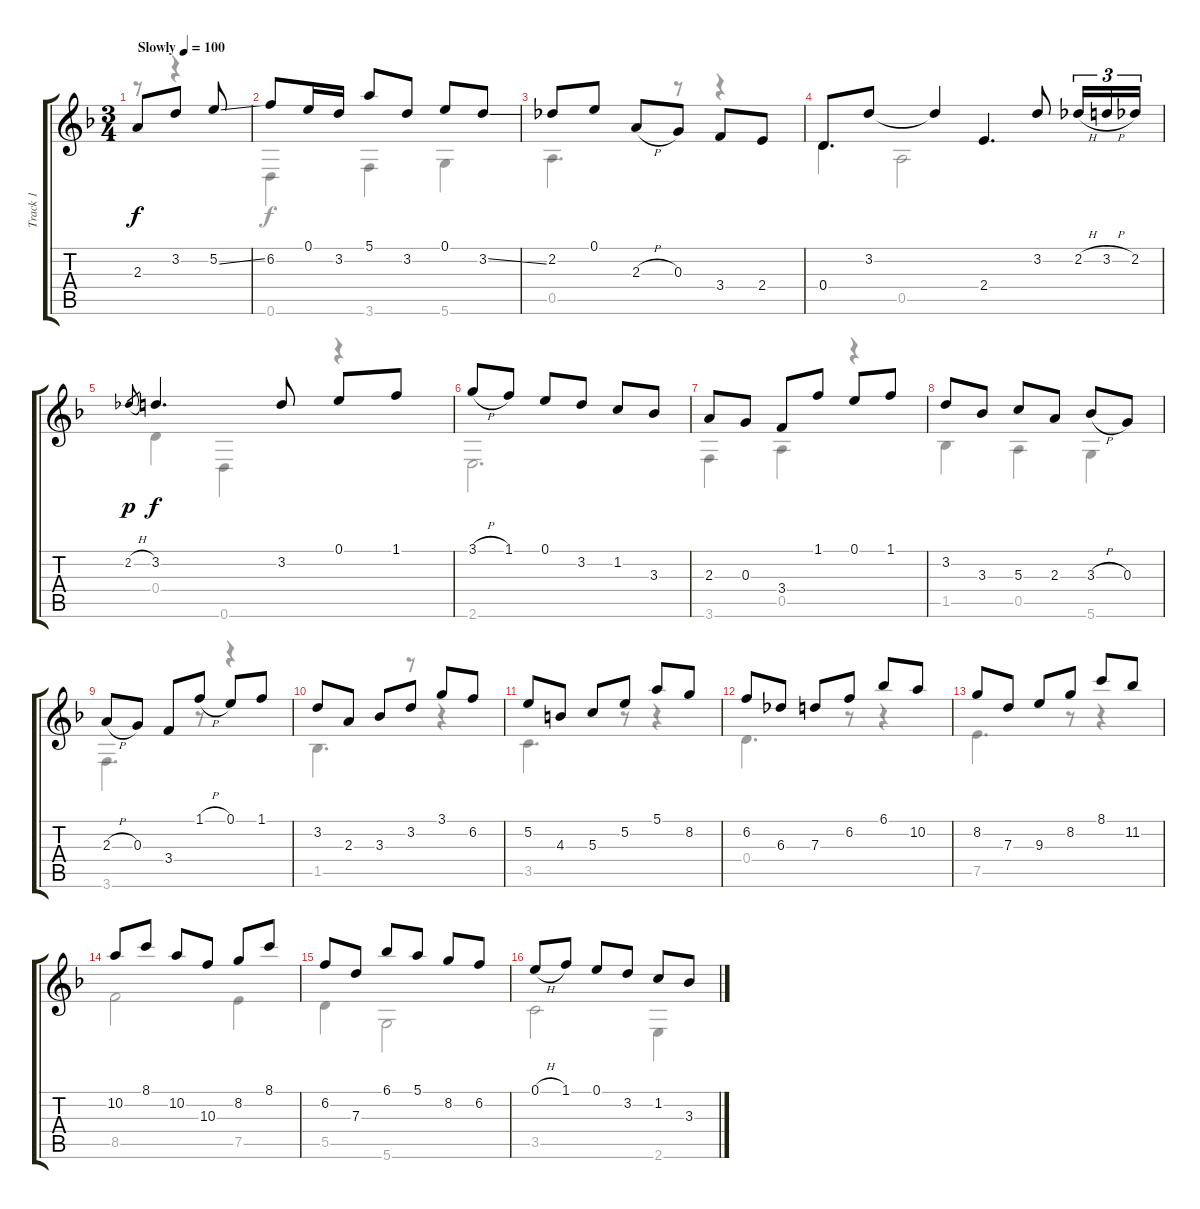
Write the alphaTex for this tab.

\track ("Track 1" "Track 1") {instrument acousticguitarnylon}
\staff {score tabs}
\tuning (E4 B3 G3 D3 A2 D2) {hide}
\voice
\ts (3 4)
\tempo (100 "Slowly")
\clef g2
\ks f
2.3.8{dy f instrument acousticguitarnylon beam Up} 3.2.8{beam Up} 5.2{ss}.8 |
6.2.8 0.1.16 3.2.16 5.1.8 3.2.8 0.1.8 3.2{ss}.8 |
2.2.8 0.1.8 2.3{h}.8 0.3.8 3.4.8 2.4.8 |
0.4.8{d} 3.2.8 3.2{t}.4 2.4.4{d} 3.2.8 2.2{h}.16{tu (3 2)} 3.2{h}.16{tu (3 2)} 2.2.16{tu (3 2)} |
2.2{h}.8{gr dy p} 3.2.4{d dy f} 3.2.8 0.1.8 1.1.8 |
3.1{h}.8 1.1.8 0.1.8 3.2.8 1.2.8 3.3.8 |
2.3.8 0.3.8 3.4.8 1.1.8 0.1.8 1.1.8 |
3.2.8 3.3.8 5.3.8 2.3.8 3.3{h}.8 0.3.8 |
2.3{h}.8 0.3.8 3.4.8 1.1{h}.8 0.1.8 1.1.8 |
3.2.8 2.3.8 3.3.8 3.2.8 3.1.8 6.2.8 |
5.2.8 4.3.8 5.3.8 5.2.8 5.1.8 8.2.8 |
6.2.8 6.3.8 7.3.8 6.2.8 6.1.8 10.2.8 |
8.2.8 7.3.8 9.3.8 8.2.8 8.1.8 11.2.8 |
10.2.8 8.1.8 10.2.8 10.3.8 8.2.8 8.1.8 |
6.2.8 7.3.8 6.1.8 5.1.8 8.2.8 6.2.8 |
0.1{h}.8 1.1.8 0.1.8 3.2.8 1.2.8 3.3.8
\voice
\clef g2
\ottava regular
\simile none
\ks f
r.8{dy f} r.4 |
0.6.4 3.6.4 5.6.4 |
0.5.4{d} r.8 r.4 |
0.4.4 0.5.2 |
0.4.4 0.6.4 r.4 |
2.6.2{d} |
3.6.4 0.5.4 r.4 |
1.5.4 0.5.4 5.6.4 |
3.6.4{d} r.8 r.4 |
1.5.4{d} r.8 r.4 |
3.5.4{d} r.8 r.4 |
0.4.4{d} r.8 r.4 |
7.5.4{d} r.8 r.4 |
8.5.2 7.5.4 |
5.5.4 5.6.2 |
3.5.2 2.6.4
